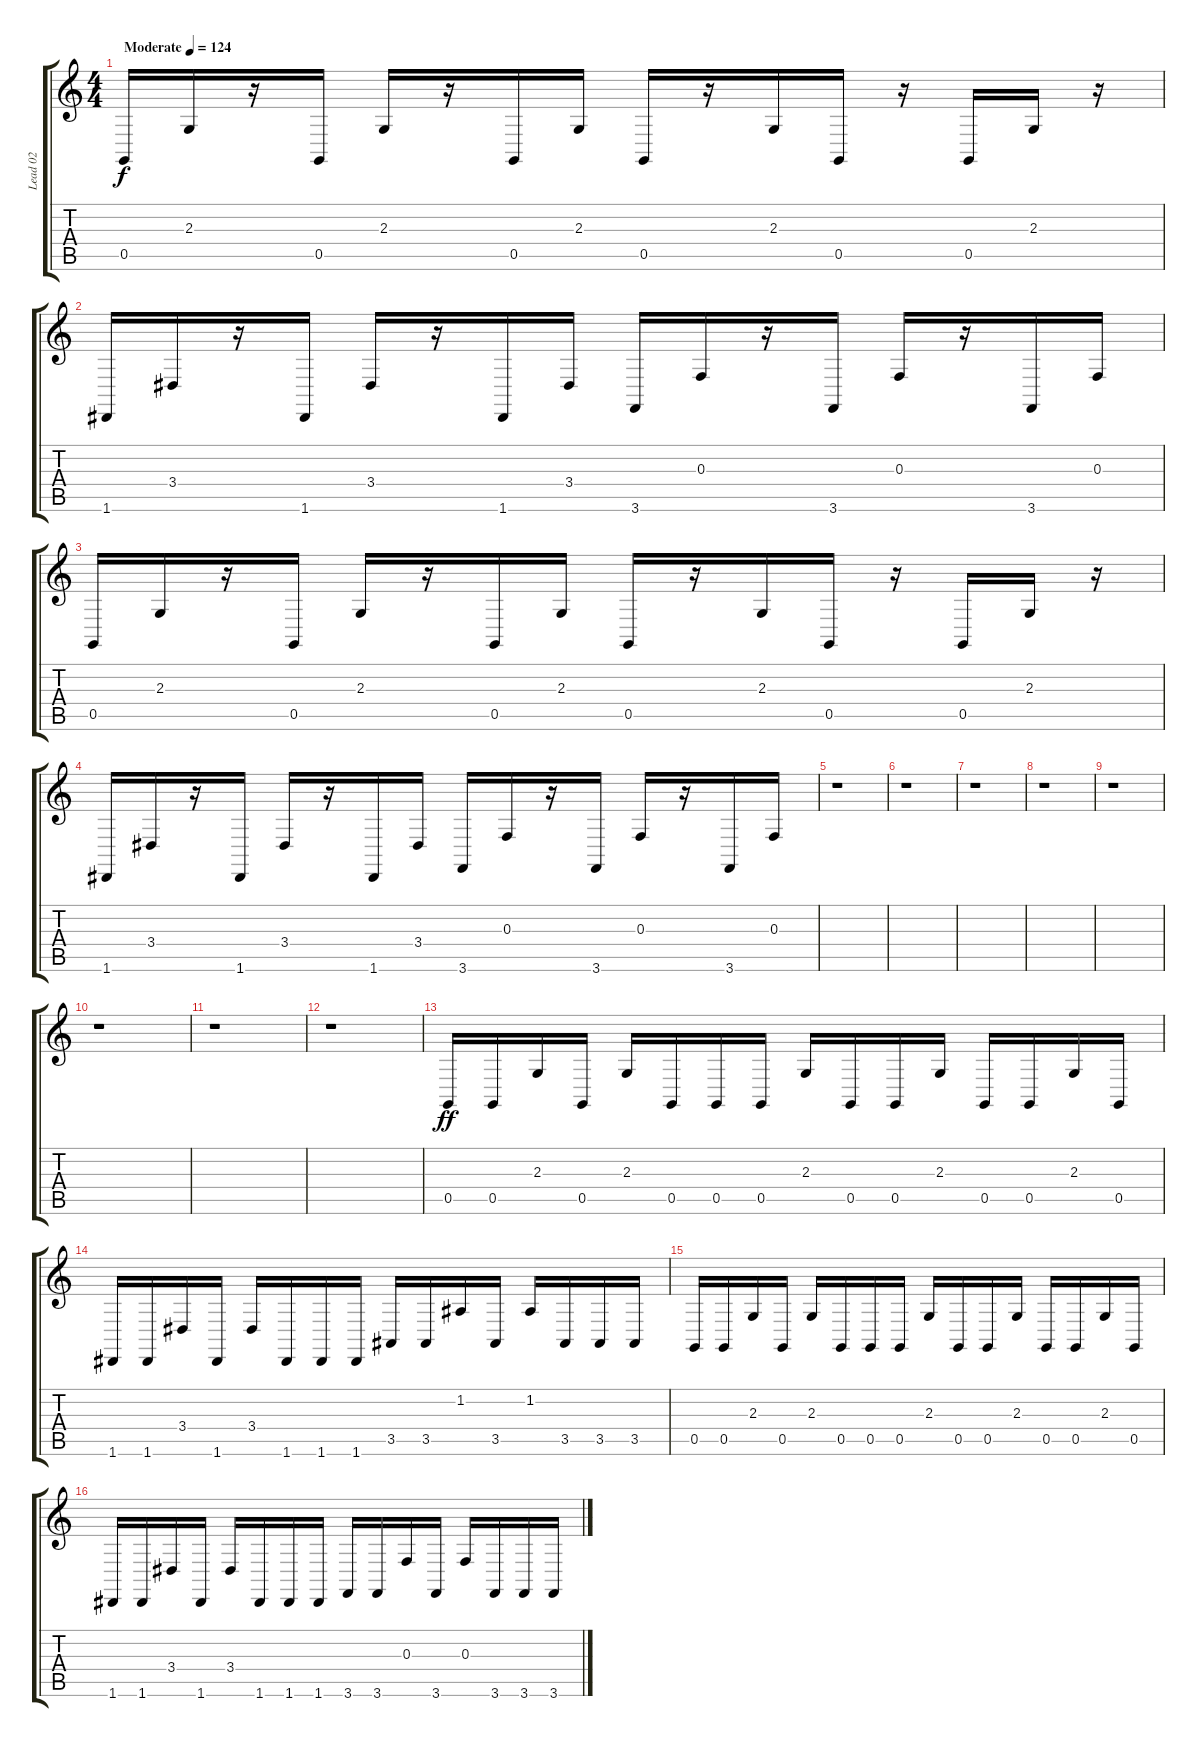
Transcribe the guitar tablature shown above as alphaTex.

\track ("Lead 02" "Lead 02") {instrument lead1square}
\staff {score tabs}
\tuning (D4 A3 F3 C3 G2 D2) {hide}
\ts (4 4)
\tempo (124 "Moderate")
\clef g2
\ks c
0.5.16{dy f instrument lead1square} 2.3.16 r.16 0.5.16 2.3.16 r.16 0.5.16 2.3.16 0.5.16 r.16 2.3.16 0.5.16 r.16 0.5.16 2.3.16 r.16 |
1.6.16 3.4.16 r.16 1.6.16 3.4.16 r.16 1.6.16 3.4.16 3.6.16 0.3.16 r.16 3.6.16 0.3.16 r.16 3.6.16 0.3.16 |
0.5.16 2.3.16 r.16 0.5.16 2.3.16 r.16 0.5.16 2.3.16 0.5.16 r.16 2.3.16 0.5.16 r.16 0.5.16 2.3.16 r.16 |
1.6.16 3.4.16 r.16 1.6.16 3.4.16 r.16 1.6.16 3.4.16 3.6.16 0.3.16 r.16 3.6.16 0.3.16 r.16 3.6.16 0.3.16 |
r.1 |
r.1 |
r.1 |
r.1 |
r.1 |
r.1 |
r.1 |
r.1 |
0.5.16{dy ff} 0.5.16 2.3.16 0.5.16 2.3.16 0.5.16 0.5.16 0.5.16 2.3.16 0.5.16 0.5.16 2.3.16 0.5.16 0.5.16 2.3.16 0.5.16 |
1.6.16 1.6.16 3.4.16 1.6.16 3.4.16 1.6.16 1.6.16 1.6.16 3.5.16 3.5.16 1.2.16 3.5.16 1.2.16 3.5.16 3.5.16 3.5.16 |
0.5.16 0.5.16 2.3.16 0.5.16 2.3.16 0.5.16 0.5.16 0.5.16 2.3.16 0.5.16 0.5.16 2.3.16 0.5.16 0.5.16 2.3.16 0.5.16 |
1.6.16 1.6.16 3.4.16 1.6.16 3.4.16 1.6.16 1.6.16 1.6.16 3.6.16 3.6.16 0.3.16 3.6.16 0.3.16 3.6.16 3.6.16 3.6.16
